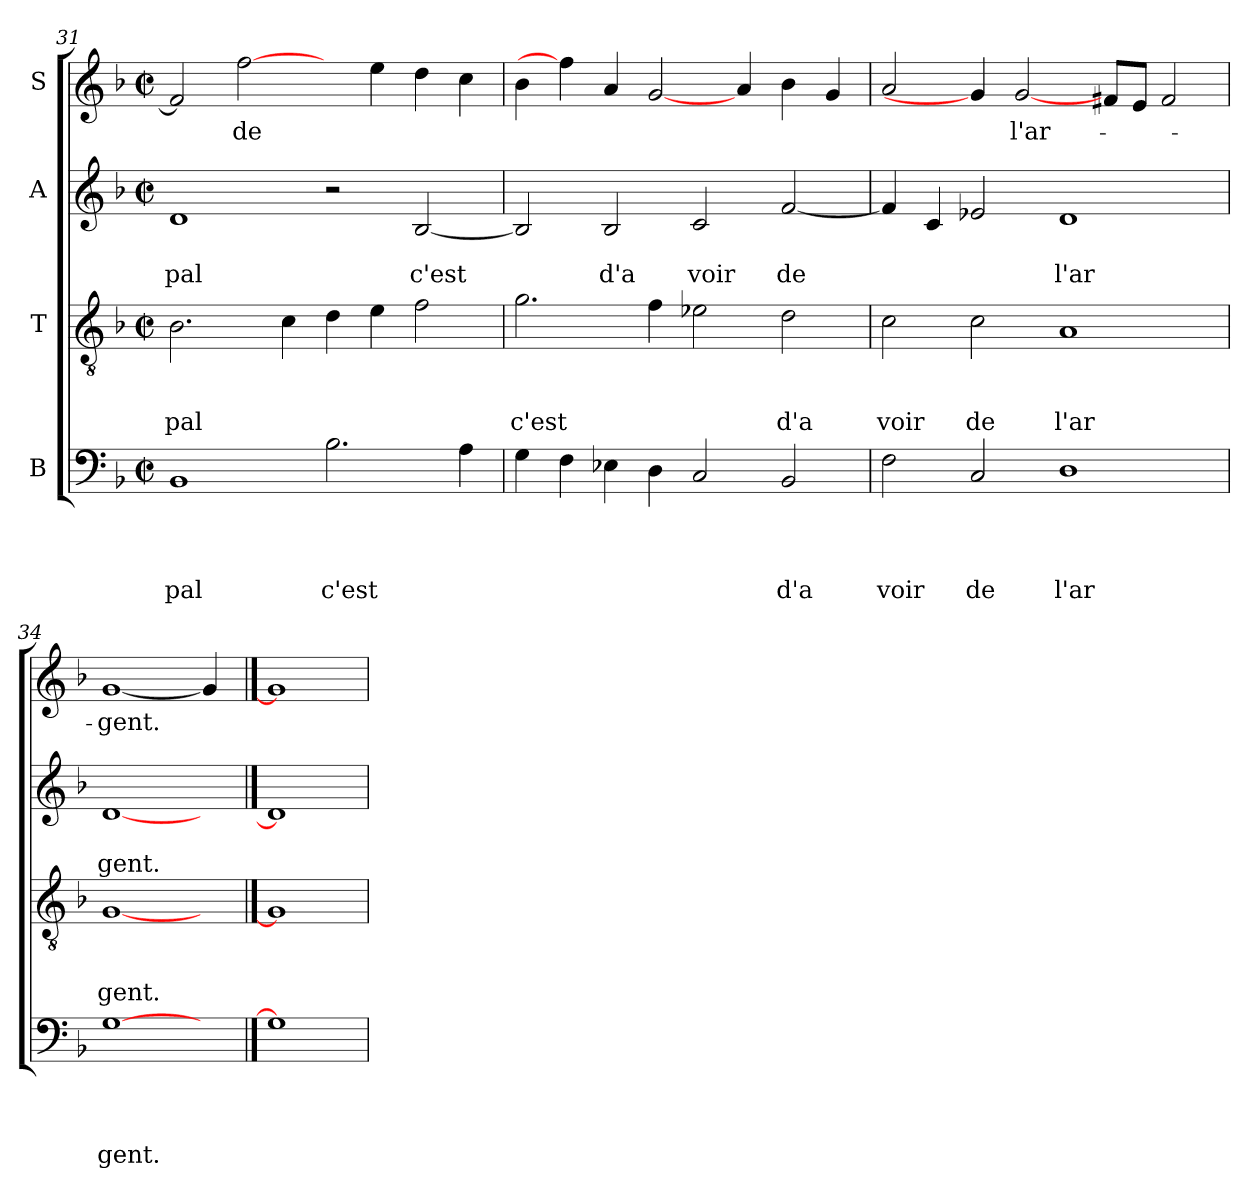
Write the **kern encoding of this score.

**kern	**text	**text	**text	**text	**kern	**text	**text	**text	**kern	**text	**text	**kern	**text
*part4	*part4	*part4	*part4	*part4	*part3	*part3	*part3	*part3	*part2	*part2	*part2	*part1	*part1
*staff4	*staff4	*staff4	*staff4	*staff4	*staff3	*staff3	*staff3	*staff3	*staff2	*staff2	*staff2	*staff1	*staff1
*I"B	*	*	*	*	*I"T	*	*	*	*I"A	*	*	*I"S	*
*clefF4	*	*	*	*	*clefGv2	*	*	*	*clefG2	*	*	*clefG2	*
*k[b-]	*	*	*	*	*k[b-]	*	*	*	*k[b-]	*	*	*k[b-]	*
*F:	*	*	*	*	*F:	*	*	*	*F:	*	*	*F:	*
*M2/2	*	*	*	*	*M2/2	*	*	*	*M2/2	*	*	*M2/2	*
*met(c|)	*	*	*	*	*met(c|)	*	*	*	*met(c|)	*	*	*met(c|)	*
=31	=31	=31	=31	=31	=31	=31	=31	=31	=31	=31	=31	=31	=31
!	!	!	!	!LO:LY:b	!	!	!	!LO:LY:b	!	!	!LO:LY:b	!	!
1BB-	.	.	.	pal	2.B-\	.	.	pal	1d	.	pal	2f/]	.
!	!	!	!	!	!	!	!	!	!	!	!	!	!LO:LY:b
.	.	.	.	.	.	.	.	.	.	.	.	[2ff\	de
.	.	.	.	.	4c\	.	.	.	.	.	.	.	.
!	!	!	!	!LO:LY:b	!	!	!	!	!	!	!	!	!
2.B-\	.	.	.	c'est	4d\	.	.	.	2r	.	.	4ryy	.
.	.	.	.	.	4e\	.	.	.	.	.	.	4ee\	.
!	!	!	!	!	!	!	!	!	!	!	!LO:LY:b	!	!
.	.	.	.	.	2f\	.	.	.	[<2B-/	.	c'est	4dd\	.
4A\	.	.	.	.	.	.	.	.	.	.	.	4cc\	.
=32	=32	=32	=32	=32	=32	=32	=32	=32	=32	=32	=32	=32	=32
!	!	!	!	!	!	!	!	!LO:LY:b	!	!	!	!	!
4G\	.	.	.	.	2.g\	.	.	c'est	2B-/]	.	.	4b-\	.
4F\	.	.	.	.	.	.	.	.	.	.	.	4ff\]	.
!	!	!	!	!	!	!	!	!	!	!	!LO:LY:b	!	!
4E-X\	.	.	.	.	.	.	.	.	2B-/	.	d'a	4a/	.
4D\	.	.	.	.	4f\	.	.	.	.	.	.	[2g/	.
!	!	!	!	!	!	!	!	!	!	!	!LO:LY:b	!	!
2C/	.	.	.	.	2e-X\	.	.	.	2c/	.	voir	.	.
.	.	.	.	.	.	.	.	.	.	.	.	4a/	.
!	!	!	!	!LO:LY:b	!	!	!	!LO:LY:b	!	!	!LO:LY:b	!	!
2BB-/	.	.	.	d'a	2d\	.	.	d'a	[<2f/	.	de	4b-\	.
.	.	.	.	.	.	.	.	.	.	.	.	4g/	.
=33	=33	=33	=33	=33	=33	=33	=33	=33	=33	=33	=33	=33	=33
!	!	!	!	!LO:LY:b	!	!	!	!LO:LY:b	!	!	!	!	!
2F\	.	.	.	voir	2c\	.	.	voir	4f/]	.	.	2a/	.
.	.	.	.	.	.	.	.	.	4c/	.	.	.	.
!	!	!	!	!LO:LY:b	!	!	!	!LO:LY:b	!	!	!	!	!
2C/	.	.	.	de	2c\	.	.	de	2e-X/	.	.	4g/]	.
!	!	!	!	!	!	!	!	!	!	!	!	!	!LO:LY:b
.	.	.	.	.	.	.	.	.	.	.	.	[2g/	l'ar-
!	!	!	!	!LO:LY:b	!	!	!	!LO:LY:b	!	!	!LO:LY:b	!	!
1D	.	.	.	l'ar	1A	.	.	l'ar	1d	.	l'ar	.	.
.	.	.	.	.	.	.	.	.	.	.	.	8f#/L	.
.	.	.	.	.	.	.	.	.	.	.	.	8e/J	.
.	.	.	.	.	.	.	.	.	.	.	.	2f#/	.
=34	=34	=34	=34	=34	=34	=34	=34	=34	=34	=34	=34	=34	=34
!	!	!	!	!LO:LY:b	!	!	!	!LO:LY:b	!	!	!LO:LY:b	!	!LO:LY:b
[1G	.	.	.	gent.	[1G	.	.	gent.	[1d	.	gent.	[1g	-gent.
4ryy	.	.	.	.	4ryy	.	.	.	4ryy	.	.	4g/]	.
==35	==35	==35	==35	==35	==35	==35	==35	==35	==35	==35	==35	==35	==35
1G]	.	.	.	.	1G]	.	.	.	1d]	.	.	1g]	.
=	=	=	=	=	=	=	=	=	=	=	=	=	=
*-	*-	*-	*-	*-	*-	*-	*-	*-	*-	*-	*-	*-	*-
